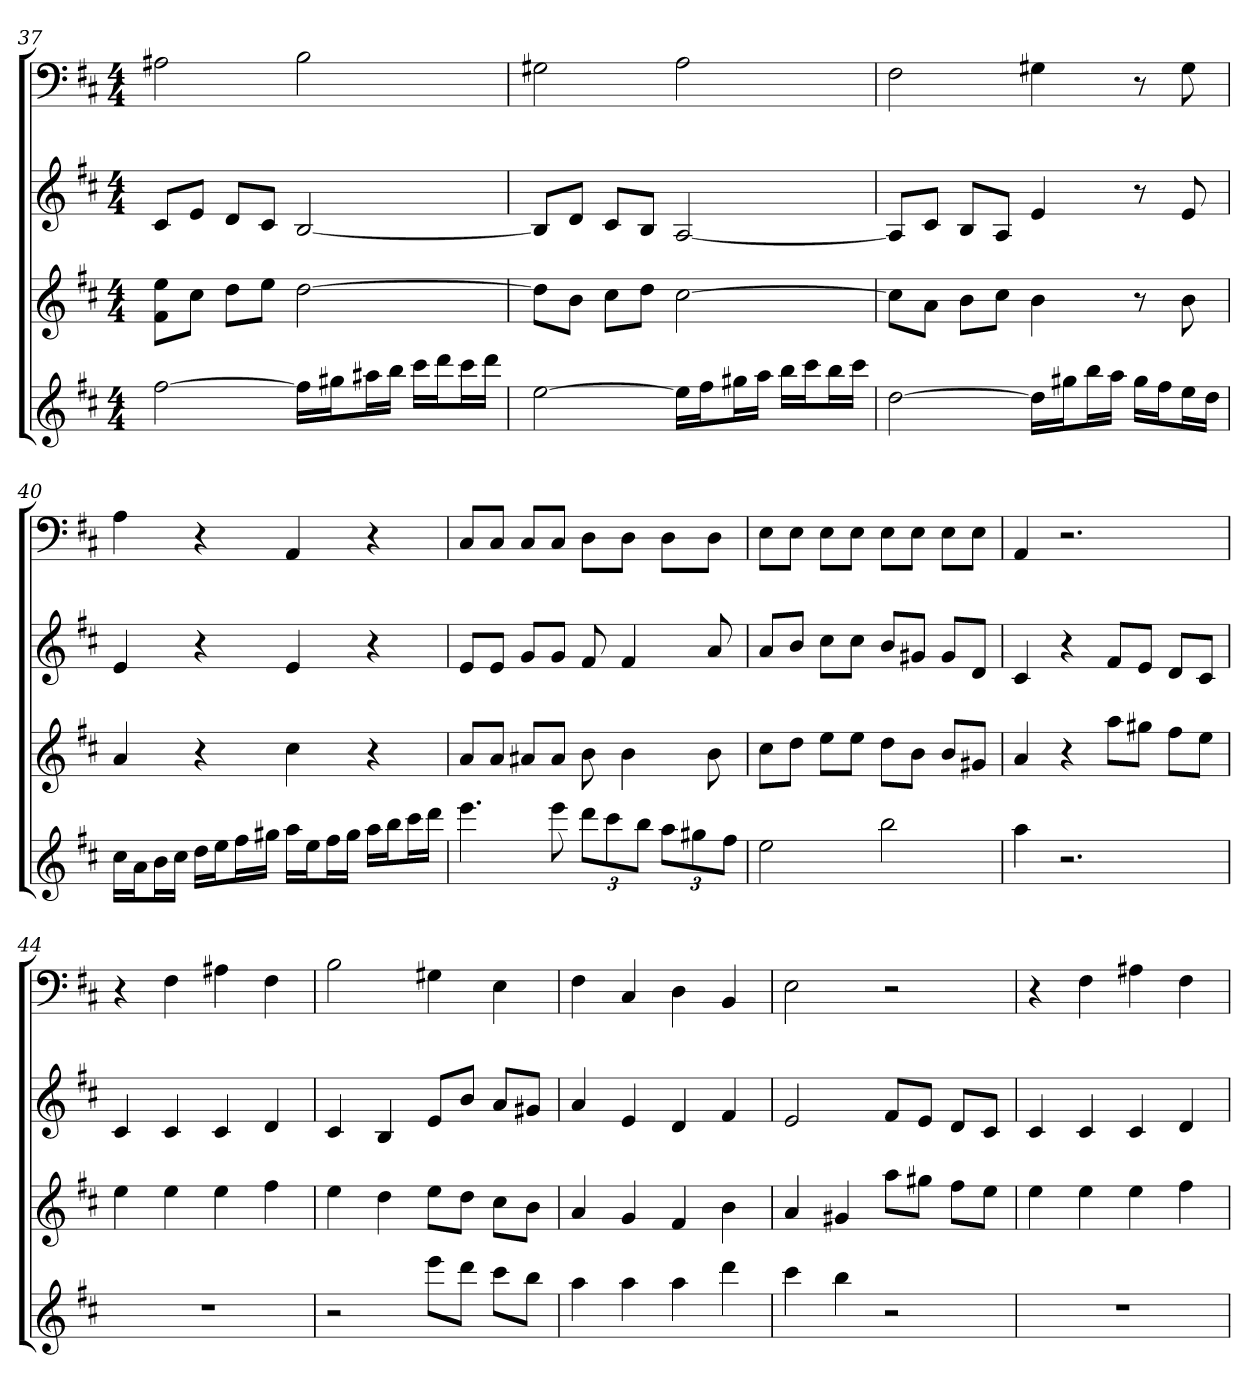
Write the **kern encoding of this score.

**kern	**kern	**kern	**kern
*part4	*part3	*part2	*part1
*staff4	*staff3	*staff2	*staff1
*k[f#c#]	*k[f#c#]	*k[f#c#]	*k[f#c#]
*D:	*D:	*D:	*D:
*M4/4	*M4/4	*M4/4	*M4/4
=37	=37	=37	=37
[2ff#	8f# 8eeL	8c#L	2A#X
.	8cc#J	8eJ	.
.	8ddL	8dL	.
.	8eeJ	8c#J	.
16ff#LL]	[2dd	[2B	2B
16gg#XJ	.	.	.
16aa#XL	.	.	.
16bbJJ	.	.	.
16ccc#LL	.	.	.
16dddJ	.	.	.
16ccc#L	.	.	.
16dddJJ	.	.	.
=38	=38	=38	=38
[2ee	8ddL]	8BL]	2G#X
.	8bJ	8dJ	.
.	8cc#L	8c#L	.
.	8ddJ	8BJ	.
16eeLL]	[2cc#	[2A	2A
16ff#J	.	.	.
16gg#XL	.	.	.
16aaJJ	.	.	.
16bbLL	.	.	.
16ccc#J	.	.	.
16bbL	.	.	.
16ccc#JJ	.	.	.
=39	=39	=39	=39
[2dd	8cc#L]	8AL]	2F#
.	8aJ	8c#J	.
.	8bL	8BL	.
.	8cc#J	8AJ	.
16ddLL]	4b	4e	4G#X
16gg#XJ	.	.	.
16bbL	.	.	.
16aaJJ	.	.	.
16gg#LL	8r	8r	8r
16ff#J	.	.	.
16eeL	8b	8e	8G#
16ddJJ	.	.	.
=40	=40	=40	=40
16cc#LL	4a	4e	4A
16aJ	.	.	.
16bL	.	.	.
16cc#JJ	.	.	.
16ddLL	4r	4r	4r
16eeJ	.	.	.
16ff#L	.	.	.
16gg#XJJ	.	.	.
16aaLL	4cc#	4e	4AA
16eeJ	.	.	.
16ff#L	.	.	.
16gg#JJ	.	.	.
16aaLL	4r	4r	4r
16bbJ	.	.	.
16ccc#L	.	.	.
16dddJJ	.	.	.
=41	=41	=41	=41
4.eee	8aL	8eL	8C#L
.	8aJ	8eJ	8C#J
.	8a#XL	8gL	8C#L
8eee	8a#J	8gJ	8C#J
12dddL	8b	8f#	8DL
12ccc#	.	.	.
.	4b	4f#	8DJ
12bbJ	.	.	.
12aaL	.	.	8DL
12gg#X	.	.	.
.	8b	8a	8DJ
12ff#J	.	.	.
=42	=42	=42	=42
2ee	8cc#L	8aL	8EL
.	8ddJ	8bJ	8EJ
.	8eeL	8cc#L	8EL
.	8eeJ	8cc#J	8EJ
2bb	8ddL	8bL	8EL
.	8bJ	8g#XJ	8EJ
.	8bL	8g#L	8EL
.	8g#XJ	8dJ	8EJ
=43	=43	=43	=43
4aa	4a	4c#	4AA
2.r	4r	4r	2.r
.	8aaL	8f#L	.
.	8gg#XJ	8eJ	.
.	8ff#L	8dL	.
.	8eeJ	8c#J	.
=44	=44	=44	=44
1r	4ee	4c#	4r
.	4ee	4c#	4F#
.	4ee	4c#	4A#X
.	4ff#	4d	4F#
=45	=45	=45	=45
2r	4ee	4c#	2B
.	4dd	4B	.
8eeeL	8eeL	8eL	4G#X
8dddJ	8ddJ	8bJ	.
8ccc#L	8cc#L	8aL	4E
8bbJ	8bJ	8g#XJ	.
=46	=46	=46	=46
4aa	4a	4a	4F#
4aa	4g	4e	4C#
4aa	4f#	4d	4D
4ddd	4b	4f#	4BB
=47	=47	=47	=47
4ccc#	4a	2e	2E
4bb	4g#X	.	.
2r	8aaL	8f#L	2r
.	8gg#XJ	8eJ	.
.	8ff#L	8dL	.
.	8eeJ	8c#J	.
=48	=48	=48	=48
1r	4ee	4c#	4r
.	4ee	4c#	4F#
.	4ee	4c#	4A#X
.	4ff#	4d	4F#
=	=	=	=
*-	*-	*-	*-
